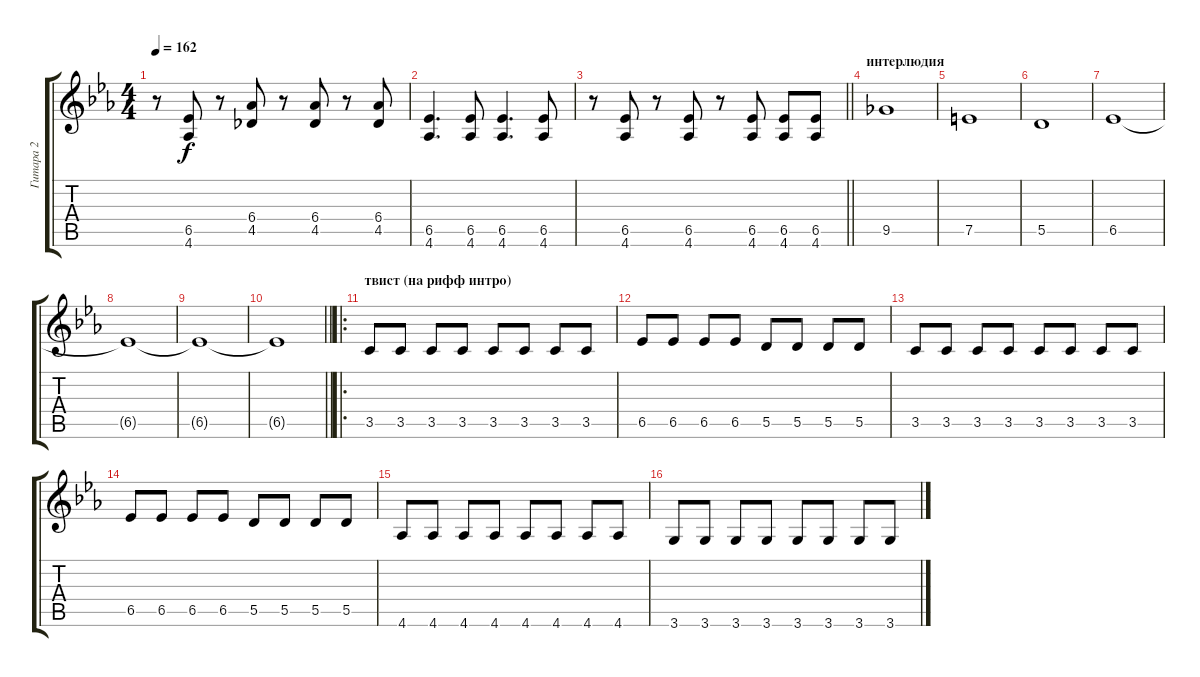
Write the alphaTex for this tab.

\track ("Гитара 2" "Гитара 2") {instrument overdrivenguitar}
\staff {score tabs}
\tuning (E4 B3 G3 D3 A2 E2) {hide}
\ts (4 4)
\tempo 162
\clef g2
\ks cminor
r.8{dy f} (6.5 4.6).8 r.8 (6.4 4.5).8 r.8 (6.4 4.5).8 r.8 (6.4 4.5).8 |
(6.5 4.6).4{d} (6.5 4.6).8 (6.5 4.6).4{d} (6.5 4.6).8 |
\barLineRight lightlight
r.8 (6.5 4.6).8 r.8 (6.5 4.6).8 r.8 (6.5 4.6).8 (6.5 4.6).8 (6.5 4.6).8 |
\section ("" "интерлюдия")
9.5.1 |
7.5.1 |
5.5.1 |
6.5.1 |
6.5{t}.1 |
6.5{t}.1 |
\barLineRight lightlight
6.5{t}.1 |
\ro
\section ("" "твист (на рифф интро)")
3.5.8 3.5.8 3.5.8 3.5.8 3.5.8 3.5.8 3.5.8 3.5.8 |
6.5.8 6.5.8 6.5.8 6.5.8 5.5.8 5.5.8 5.5.8 5.5.8 |
3.5.8 3.5.8 3.5.8 3.5.8 3.5.8 3.5.8 3.5.8 3.5.8 |
6.5.8 6.5.8 6.5.8 6.5.8 5.5.8 5.5.8 5.5.8 5.5.8 |
4.6.8 4.6.8 4.6.8 4.6.8 4.6.8 4.6.8 4.6.8 4.6.8 |
3.6.8 3.6.8 3.6.8 3.6.8 3.6.8 3.6.8 3.6.8 3.6.8
